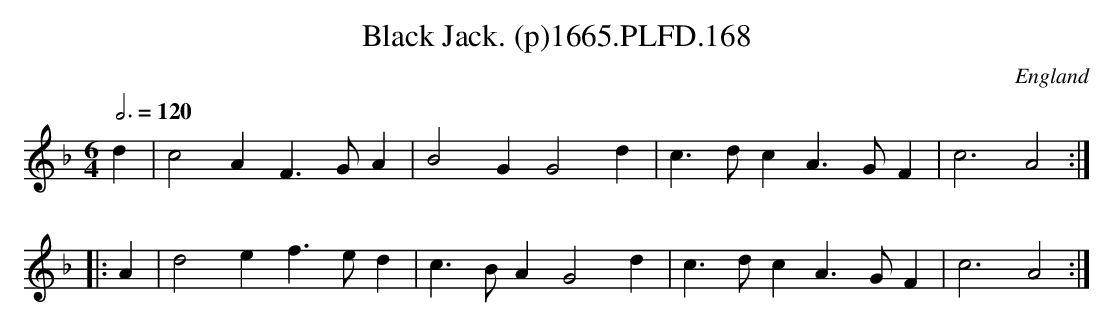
X:1
T:Black Jack. (p)1665.PLFD.168
M:6/4
L:1/4
Q:3/4=120
O:England
K:F
   d | c2 A F>GA | B2 G G2 d | c>dc A>GF | c3 A2 :|
|: A | d2 e f>ed | c>BA G2 d | c>dc A>GF | c3 A2 :|
